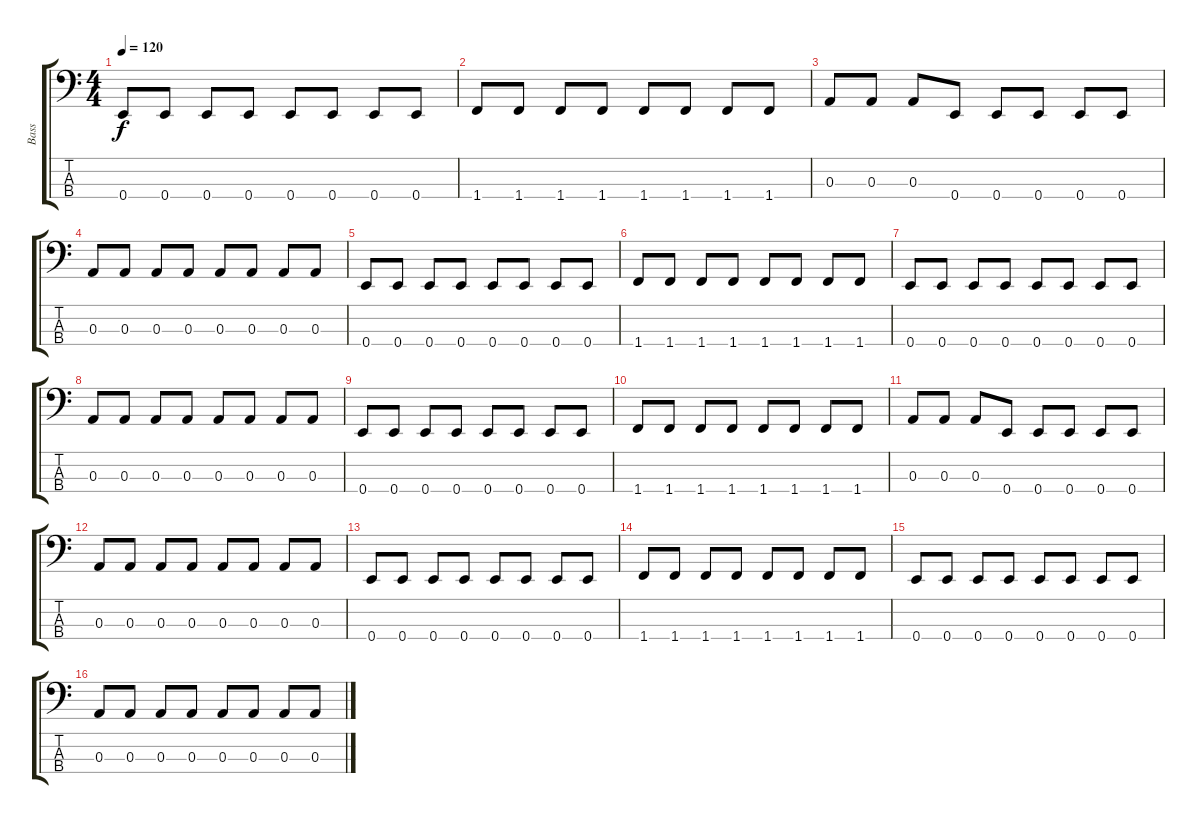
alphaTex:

\track ("Bass" "Bass") {instrument electricbasspick}
\staff {score tabs}
\tuning (G2 D2 A1 E1) {hide}
\ts (4 4)
\tempo 120
\clef f4
\ks c
0.4.8{dy f} 0.4.8 0.4.8 0.4.8 0.4.8 0.4.8 0.4.8 0.4.8 |
1.4.8 1.4.8 1.4.8 1.4.8 1.4.8 1.4.8 1.4.8 1.4.8 |
0.3.8 0.3.8 0.3.8 0.4.8 0.4.8 0.4.8 0.4.8 0.4.8 |
0.3.8 0.3.8 0.3.8 0.3.8 0.3.8 0.3.8 0.3.8 0.3.8 |
0.4.8 0.4.8 0.4.8 0.4.8 0.4.8 0.4.8 0.4.8 0.4.8 |
1.4.8 1.4.8 1.4.8 1.4.8 1.4.8 1.4.8 1.4.8 1.4.8 |
0.4.8 0.4.8 0.4.8 0.4.8 0.4.8 0.4.8 0.4.8 0.4.8 |
0.3.8 0.3.8 0.3.8 0.3.8 0.3.8 0.3.8 0.3.8 0.3.8 |
0.4.8 0.4.8 0.4.8 0.4.8 0.4.8 0.4.8 0.4.8 0.4.8 |
1.4.8 1.4.8 1.4.8 1.4.8 1.4.8 1.4.8 1.4.8 1.4.8 |
0.3.8 0.3.8 0.3.8 0.4.8 0.4.8 0.4.8 0.4.8 0.4.8 |
0.3.8 0.3.8 0.3.8 0.3.8 0.3.8 0.3.8 0.3.8 0.3.8 |
0.4.8 0.4.8 0.4.8 0.4.8 0.4.8 0.4.8 0.4.8 0.4.8 |
1.4.8 1.4.8 1.4.8 1.4.8 1.4.8 1.4.8 1.4.8 1.4.8 |
0.4.8 0.4.8 0.4.8 0.4.8 0.4.8 0.4.8 0.4.8 0.4.8 |
0.3.8 0.3.8 0.3.8 0.3.8 0.3.8 0.3.8 0.3.8 0.3.8
